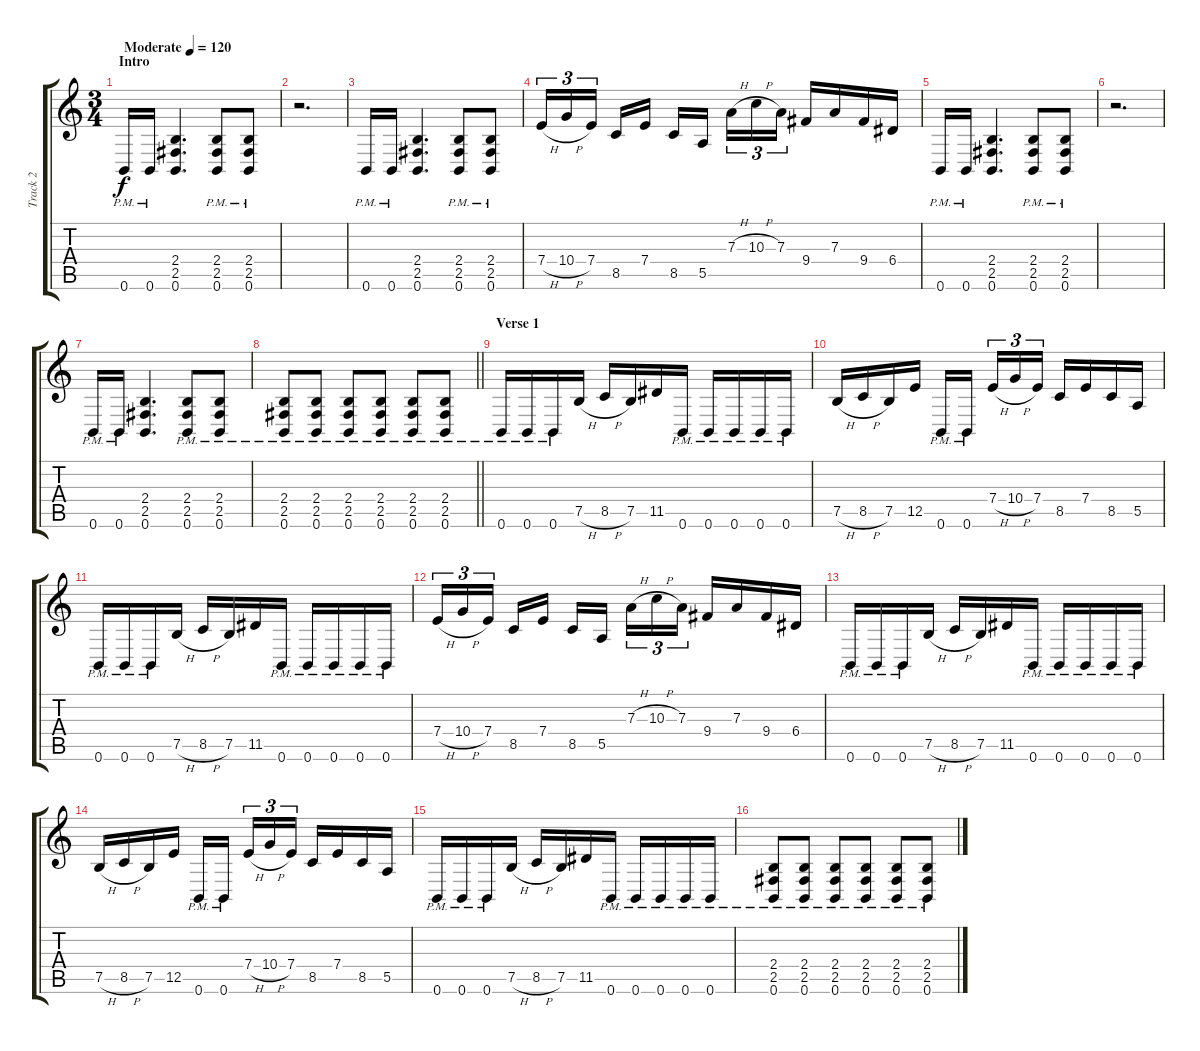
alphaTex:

\track ("Track 2" "Track 2") {instrument distortionguitar}
\staff {score tabs}
\tuning (B3 Gb3 D3 A2 E2 B1) {hide}
\ts (3 4)
\section ("" "Intro")
\tempo (120 "Moderate")
\clef g2
\ks c
0.6{pm}.16{dy f instrument distortionguitar} 0.6{pm}.16 (2.4 2.5 0.6).4{d} (2.4{pm} 2.5{pm} 0.6{pm}).8 (2.4{pm} 2.5{pm} 0.6{pm}).8 |
r.2{d} |
0.6{pm}.16 0.6{pm}.16 (2.4 2.5 0.6).4{d} (2.4{pm} 2.5{pm} 0.6{pm}).8 (2.4{pm} 2.5{pm} 0.6{pm}).8 |
7.4{h}.16{tu (3 2)} 10.4{h}.16{tu (3 2)} 7.4.16{tu (3 2) beam splitsecondary} 8.5.16 7.4.16 8.5.16 5.5.16{beam splitsecondary} 7.3{h}.16{tu (3 2)} 10.3{h}.16{tu (3 2)} 7.3.16{tu (3 2)} 9.4.16 7.3.16 9.4.16 6.4.16 |
0.6{pm}.16 0.6{pm}.16 (2.4 2.5 0.6).4{d} (2.4{pm} 2.5{pm} 0.6{pm}).8 (2.4{pm} 2.5{pm} 0.6{pm}).8 |
r.2{d} |
0.6{pm}.16 0.6{pm}.16 (2.4 2.5 0.6).4{d} (2.4{pm} 2.5{pm} 0.6{pm}).8 (2.4{pm} 2.5{pm} 0.6{pm}).8 |
\barLineRight lightlight
(2.4{pm} 2.5{pm} 0.6{pm}).8 (2.4{pm} 2.5{pm} 0.6{pm}).8 (2.4{pm} 2.5{pm} 0.6{pm}).8 (2.4{pm} 2.5{pm} 0.6{pm}).8 (2.4{pm} 2.5{pm} 0.6{pm}).8 (2.4{pm} 2.5{pm} 0.6{pm}).8 |
\section ("" "Verse 1")
0.6{pm}.16 0.6{pm}.16 0.6{pm}.16 7.5{h}.16 8.5{h}.16 7.5.16 11.5.16 0.6{pm}.16 0.6{pm}.16 0.6{pm}.16 0.6{pm}.16 0.6{pm}.16 |
7.5{h}.16 8.5{h}.16 7.5.16 12.5.16 0.6{pm}.16 0.6{pm}.16{beam splitsecondary} 7.4{h}.16{tu (3 2)} 10.4{h}.16{tu (3 2)} 7.4.16{tu (3 2)} 8.5.16 7.4.16 8.5.16 5.5.16 |
0.6{pm}.16 0.6{pm}.16 0.6{pm}.16 7.5{h}.16 8.5{h}.16 7.5.16 11.5.16 0.6{pm}.16 0.6{pm}.16 0.6{pm}.16 0.6{pm}.16 0.6{pm}.16 |
7.4{h}.16{tu (3 2)} 10.4{h}.16{tu (3 2)} 7.4.16{tu (3 2) beam splitsecondary} 8.5.16 7.4.16 8.5.16 5.5.16{beam splitsecondary} 7.3{h}.16{tu (3 2)} 10.3{h}.16{tu (3 2)} 7.3.16{tu (3 2)} 9.4.16 7.3.16 9.4.16 6.4.16 |
0.6{pm}.16 0.6{pm}.16 0.6{pm}.16 7.5{h}.16 8.5{h}.16 7.5.16 11.5.16 0.6{pm}.16 0.6{pm}.16 0.6{pm}.16 0.6{pm}.16 0.6{pm}.16 |
7.5{h}.16 8.5{h}.16 7.5.16 12.5.16 0.6{pm}.16 0.6{pm}.16{beam splitsecondary} 7.4{h}.16{tu (3 2)} 10.4{h}.16{tu (3 2)} 7.4.16{tu (3 2)} 8.5.16 7.4.16 8.5.16 5.5.16 |
0.6{pm}.16 0.6{pm}.16 0.6{pm}.16 7.5{h}.16 8.5{h}.16 7.5.16 11.5.16 0.6{pm}.16 0.6{pm}.16 0.6{pm}.16 0.6{pm}.16 0.6{pm}.16 |
(2.4{pm} 2.5{pm} 0.6{pm}).8 (2.4{pm} 2.5{pm} 0.6{pm}).8 (2.4{pm} 2.5{pm} 0.6{pm}).8 (2.4{pm} 2.5{pm} 0.6{pm}).8 (2.4{pm} 2.5{pm} 0.6{pm}).8 (2.4{pm} 2.5{pm} 0.6{pm}).8
